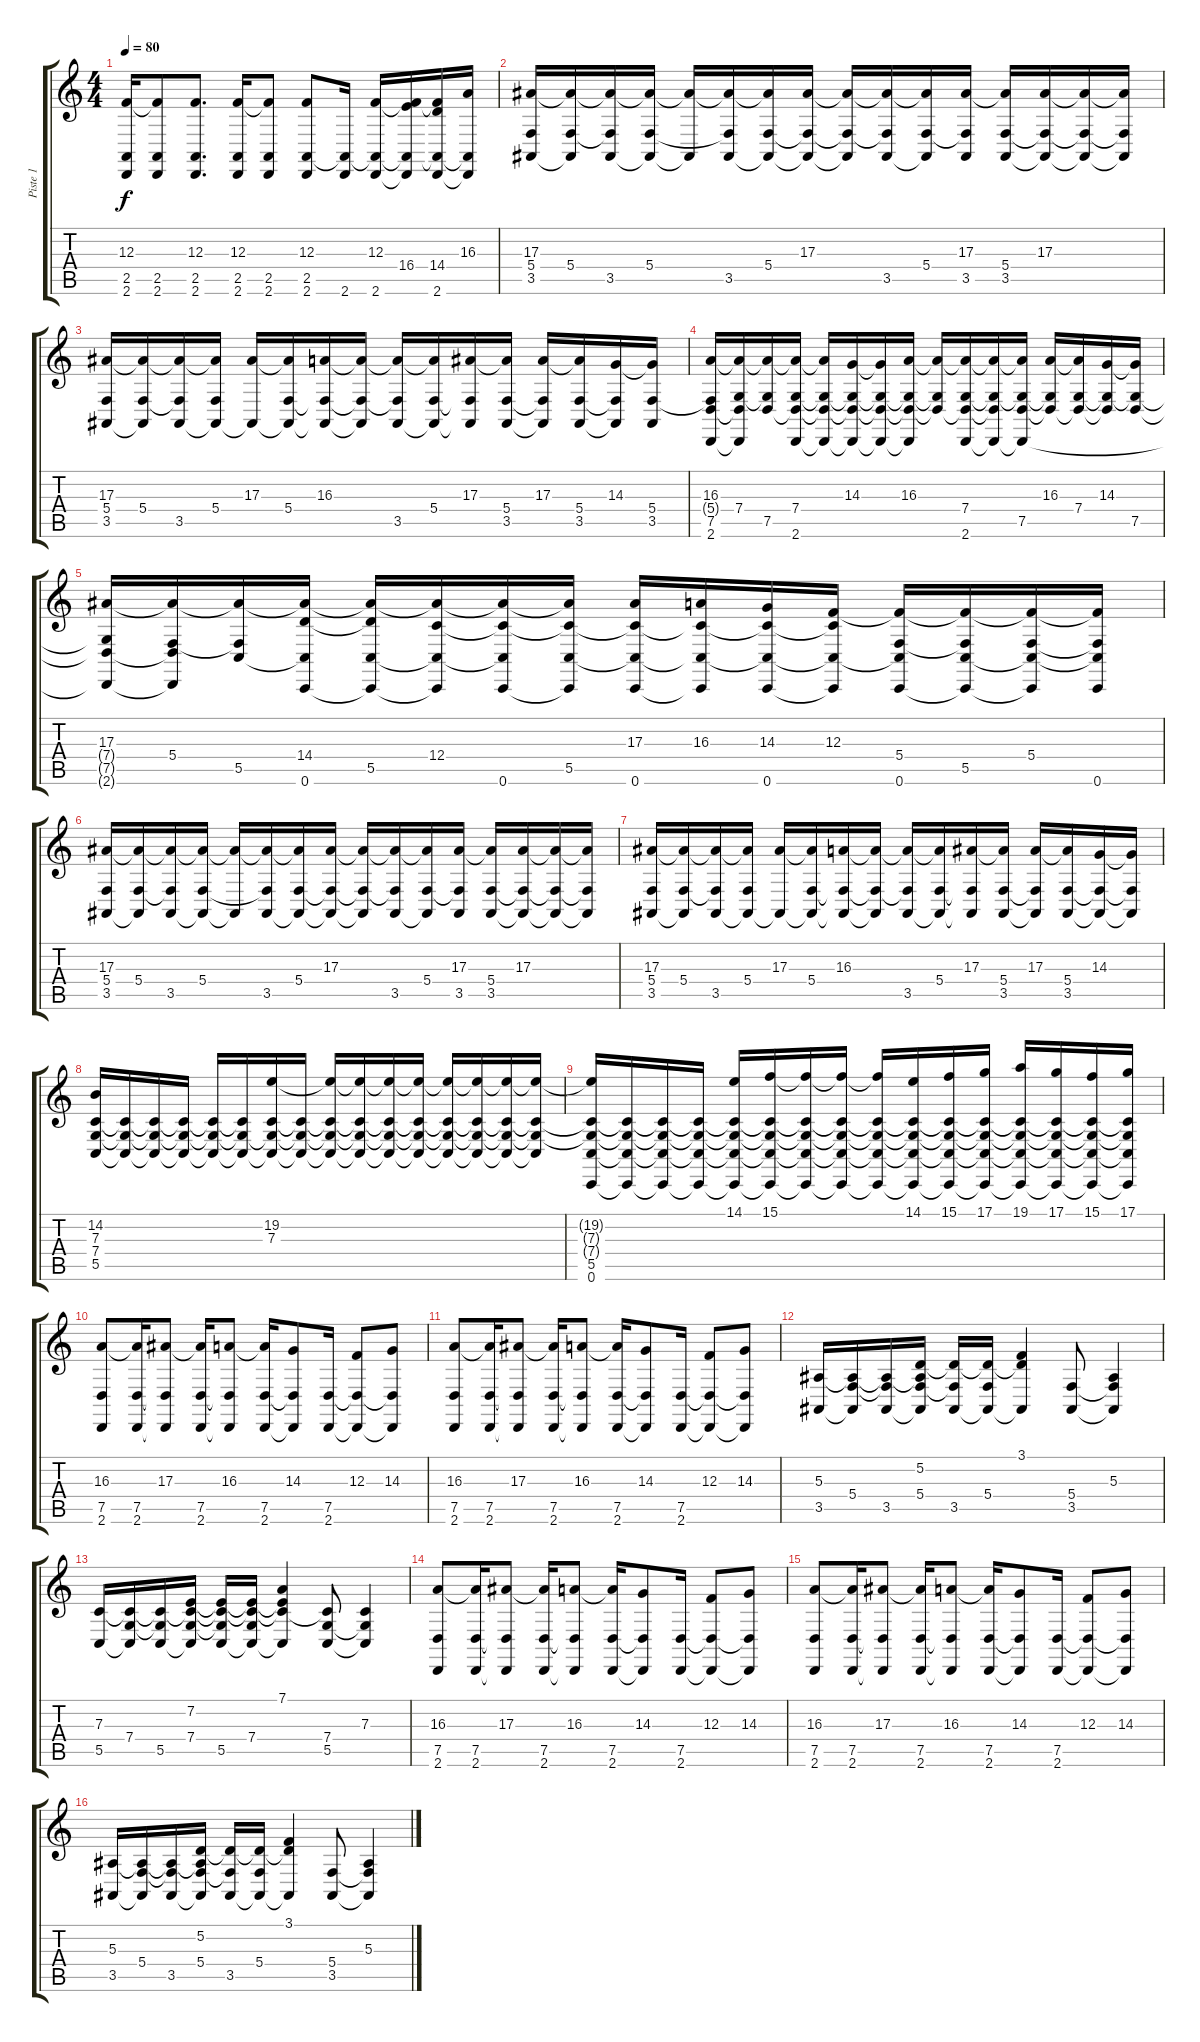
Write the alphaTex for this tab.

\track ("Piste 1" "Piste 1") {instrument acousticgrandpiano}
\staff {score tabs}
\tuning (D4 A3 F3 C3 G2 C2) {hide}
\ts (4 4)
\tempo 80
\clef g2
\ks c
(12.3 2.5 2.6).16{dy f} (12.3{t} 2.5 2.6).8 (12.3 2.5 2.6).8{d} (12.3 2.5 2.6).16 (12.3{t} 2.5 2.6).8 (12.3 2.5 2.6).8 (2.5{t} 2.6).16 (12.3 2.5{t} 2.6).16 (12.3{t} 16.4 2.5{t} 2.6{t}).16 (12.3{t} 14.4 2.5{t} 2.6).16 (16.3 2.5{t} 2.6{t}).16 |
(17.3 5.4 3.5).16 (17.3{t} 5.4 3.5{t}).16 (17.3{t} 5.4{t} 3.5).16 (17.3{t} 5.4 3.5{t}).16 (17.3{t} 3.5{t}).16 (17.3{t} 5.4{t} 3.5).16 (17.3{t} 5.4 3.5{t}).16 (17.3 5.4{t} 3.5{t}).16 (17.3{t} 5.4{t} 3.5{t}).16 (17.3{t} 5.4{t} 3.5).16 (17.3{t} 5.4 3.5{t}).16 (17.3 5.4{t} 3.5).16 (17.3{t} 5.4 3.5).16 (17.3 5.4{t} 3.5{t}).16 (17.3{t} 5.4{t} 3.5{t}).16 (17.3{t} 5.4{t} 3.5{t}).16 |
(17.3 5.4 3.5).16 (17.3{t} 5.4 3.5{t}).16 (17.3{t} 5.4{t} 3.5).16 (17.3{t} 5.4 3.5{t}).16 (17.3 3.5{t}).16 (17.3{t} 5.4 3.5{t}).16 (16.3 5.4{t} 3.5{t}).16 (16.3{t} 5.4{t} 3.5{t}).16 (16.3{t} 5.4{t} 3.5).16 (16.3{t} 5.4 3.5{t}).16 (17.3 5.4{t} 3.5{t}).16 (17.3{t} 5.4 3.5).16 (17.3 5.4{t} 3.5{t}).16 (17.3{t} 5.4 3.5).16 (14.3 5.4{t} 3.5{t}).16 (14.3{t} 5.4 3.5).16 |
(16.3 5.4{t} 7.5 2.6).16 (16.3{t} 7.4 7.5{t} 2.6{t}).16 (16.3{t} 7.4{t} 7.5).16 (16.3{t} 7.4 7.5{t} 2.6).16 (16.3{t} 7.4{t} 7.5{t} 2.6{t}).16 (14.3 7.4{t} 7.5{t} 2.6{t}).16 (14.3{t} 7.4{t} 7.5{t} 2.6{t}).16 (16.3 7.4{t} 7.5{t} 2.6{t}).16 (16.3{t} 7.4{t} 7.5{t}).16 (16.3{t} 7.4 7.5{t} 2.6).16 (16.3{t} 7.4{t} 7.5{t} 2.6{t}).16 (16.3{t} 7.4{t} 7.5 2.6{t}).16 (16.3 7.4{t} 7.5{t}).16 (16.3{t} 7.4 7.5{t}).16 (14.3 7.4{t} 7.5{t}).16 (14.3{t} 7.4{t} 7.5).16 |
(17.3 7.4{t} 7.5{t} 2.6{t}).16 (17.3{t} 5.4 7.5{t} 2.6{t}).16 (17.3{t} 5.4{t} 5.5).16 (17.3{t} 14.4 5.5{t} 0.6).16 (17.3{t} 14.4{t} 5.5 0.6{t}).16 (17.3{t} 12.4 5.5{t} 0.6{t}).16 (17.3{t} 12.4{t} 5.5{t} 0.6).16 (17.3{t} 12.4{t} 5.5 0.6{t}).16 (17.3 12.4{t} 5.5{t} 0.6).16 (16.3 12.4{t} 5.5{t} 0.6{t}).16 (14.3 12.4{t} 5.5{t} 0.6).16 (12.3 12.4{t} 5.5{t} 0.6{t}).16 (12.3{t} 5.4 5.5{t} 0.6).16 (12.3{t} 5.4{t} 5.5 0.6{t}).16 (12.3{t} 5.4 5.5{t} 0.6{t}).16 (12.3{t} 5.4{t} 5.5{t} 0.6).16 |
(17.3 5.4 3.5).16 (17.3{t} 5.4 3.5{t}).16 (17.3{t} 5.4{t} 3.5).16 (17.3{t} 5.4 3.5{t}).16 (17.3{t} 3.5{t}).16 (17.3{t} 5.4{t} 3.5).16 (17.3{t} 5.4 3.5{t}).16 (17.3 5.4{t} 3.5{t}).16 (17.3{t} 5.4{t} 3.5{t}).16 (17.3{t} 5.4{t} 3.5).16 (17.3{t} 5.4 3.5{t}).16 (17.3 5.4{t} 3.5).16 (17.3{t} 5.4 3.5).16 (17.3 5.4{t} 3.5{t}).16 (17.3{t} 5.4{t} 3.5{t}).16 (17.3{t} 5.4{t} 3.5{t}).16 |
(17.3 5.4 3.5).16 (17.3{t} 5.4 3.5{t}).16 (17.3{t} 5.4{t} 3.5).16 (17.3{t} 5.4 3.5{t}).16 (17.3 3.5{t}).16 (17.3{t} 5.4 3.5{t}).16 (16.3 5.4{t} 3.5{t}).16 (16.3{t} 5.4{t} 3.5{t}).16 (16.3{t} 5.4{t} 3.5).16 (16.3{t} 5.4 3.5{t}).16 (17.3 5.4{t} 3.5{t}).16 (17.3{t} 5.4 3.5).16 (17.3 5.4{t} 3.5{t}).16 (17.3{t} 5.4 3.5).16 (14.3 5.4{t} 3.5{t}).16 (14.3{t} 5.4{t} 3.5{t}).16 |
(14.2 7.3 7.4 5.5).16 (7.3{t} 7.4{t} 5.5{t}).16 (7.3{t} 7.4{t} 5.5{t}).16 (7.3{t} 7.4{t} 5.5{t}).16 (7.3{t} 7.4{t} 5.5{t}).16 (7.3{t} 7.4{t} 5.5{t}).16 (19.2 7.3 7.4{t} 5.5{t}).16 (7.3{t} 7.4{t} 5.5{t}).16 (19.2{t} 7.3{t} 7.4{t} 5.5{t}).16 (19.2{t} 7.3{t} 7.4{t} 5.5{t}).16 (19.2{t} 7.3{t} 7.4{t} 5.5{t}).16 (19.2{t} 7.3{t} 7.4{t} 5.5{t}).16 (19.2{t} 7.3{t} 7.4{t} 5.5{t}).16 (19.2{t} 7.3{t} 7.4{t} 5.5{t}).16 (19.2{t} 7.3{t} 7.4{t} 5.5{t}).16 (19.2{t} 7.3{t} 7.4{t} 5.5{t}).16 |
(19.2{t} 7.3{t} 7.4{t} 5.5 0.6).16 (7.3{t} 7.4{t} 5.5{t} 0.6{t}).16 (7.3{t} 7.4{t} 5.5{t} 0.6{t}).16 (7.3{t} 7.4{t} 5.5{t} 0.6{t}).16 (14.1 7.3{t} 7.4{t} 5.5{t} 0.6{t}).16 (15.1 7.3{t} 7.4{t} 5.5{t} 0.6{t}).16 (15.1{t} 7.3{t} 7.4{t} 5.5{t} 0.6{t}).16 (15.1{t} 7.3{t} 7.4{t} 5.5{t} 0.6{t}).16 (15.1{t} 7.3{t} 7.4{t} 5.5{t} 0.6{t}).16 (14.1 7.3{t} 7.4{t} 5.5{t} 0.6{t}).16 (15.1 7.3{t} 7.4{t} 5.5{t} 0.6{t}).16 (17.1 7.3{t} 7.4{t} 5.5{t} 0.6{t}).16 (19.1 7.3{t} 7.4{t} 5.5{t} 0.6{t}).16 (17.1 7.3{t} 7.4{t} 5.5{t} 0.6{t}).16 (15.1 7.3{t} 7.4{t} 5.5{t} 0.6{t}).16 (17.1 7.3{t} 7.4{t} 5.5{t} 0.6{t}).16 |
(16.3 7.5 2.6).8 (16.3{t} 7.5 2.6).16 (17.3 7.5{t} 2.6{t}).8 (17.3{t} 7.5 2.6).16 (16.3 7.5{t} 2.6{t}).8 (16.3{t} 7.5 2.6).16 (14.3 7.5{t} 2.6{t}).8 (7.5 2.6).16 (12.3 7.5{t} 2.6{t}).8 (14.3 7.5{t} 2.6{t}).8 |
(16.3 7.5 2.6).8 (16.3{t} 7.5 2.6).16 (17.3 7.5{t} 2.6{t}).8 (17.3{t} 7.5 2.6).16 (16.3 7.5{t} 2.6{t}).8 (16.3{t} 7.5 2.6).16 (14.3 7.5{t} 2.6{t}).8 (7.5 2.6).16 (12.3 7.5{t} 2.6{t}).8 (14.3 7.5{t} 2.6{t}).8 |
(5.3 3.5).16 (5.3{t} 5.4 3.5{t}).16 (5.3{t} 5.4{t} 3.5).16 (5.2 5.3{t} 5.4 3.5{t}).16 (5.2{t} 5.4{t} 3.5).16 (5.2{t} 5.4 3.5{t}).16 (3.1 5.2{t} 3.5{t}).4 (5.4 3.5).8 (5.3 5.4{t} 3.5{t}).4 |
(7.3 5.5).16 (7.3{t} 7.4 5.5{t}).16 (7.3{t} 7.4{t} 5.5).16 (7.2 7.3{t} 7.4 5.5{t}).16 (7.2{t} 7.3{t} 7.4{t} 5.5).16 (7.2{t} 7.3{t} 7.4 5.5{t}).16 (7.1 7.2{t} 7.3{t} 5.5{t}).4 (7.3{t} 7.4 5.5).8 (7.3 7.4{t} 5.5{t}).4 |
(16.3 7.5 2.6).8 (16.3{t} 7.5 2.6).16 (17.3 7.5{t} 2.6{t}).8 (17.3{t} 7.5 2.6).16 (16.3 7.5{t} 2.6{t}).8 (16.3{t} 7.5 2.6).16 (14.3 7.5{t} 2.6{t}).8 (7.5 2.6).16 (12.3 7.5{t} 2.6{t}).8 (14.3 7.5{t} 2.6{t}).8 |
(16.3 7.5 2.6).8 (16.3{t} 7.5 2.6).16 (17.3 7.5{t} 2.6{t}).8 (17.3{t} 7.5 2.6).16 (16.3 7.5{t} 2.6{t}).8 (16.3{t} 7.5 2.6).16 (14.3 7.5{t} 2.6{t}).8 (7.5 2.6).16 (12.3 7.5{t} 2.6{t}).8 (14.3 7.5{t} 2.6{t}).8 |
(5.3 3.5).16 (5.3{t} 5.4 3.5{t}).16 (5.3{t} 5.4{t} 3.5).16 (5.2 5.3{t} 5.4 3.5{t}).16 (5.2{t} 5.4{t} 3.5).16 (5.2{t} 5.4 3.5{t}).16 (3.1 5.2{t} 3.5{t}).4 (5.4 3.5).8 (5.3 5.4{t} 3.5{t}).4
